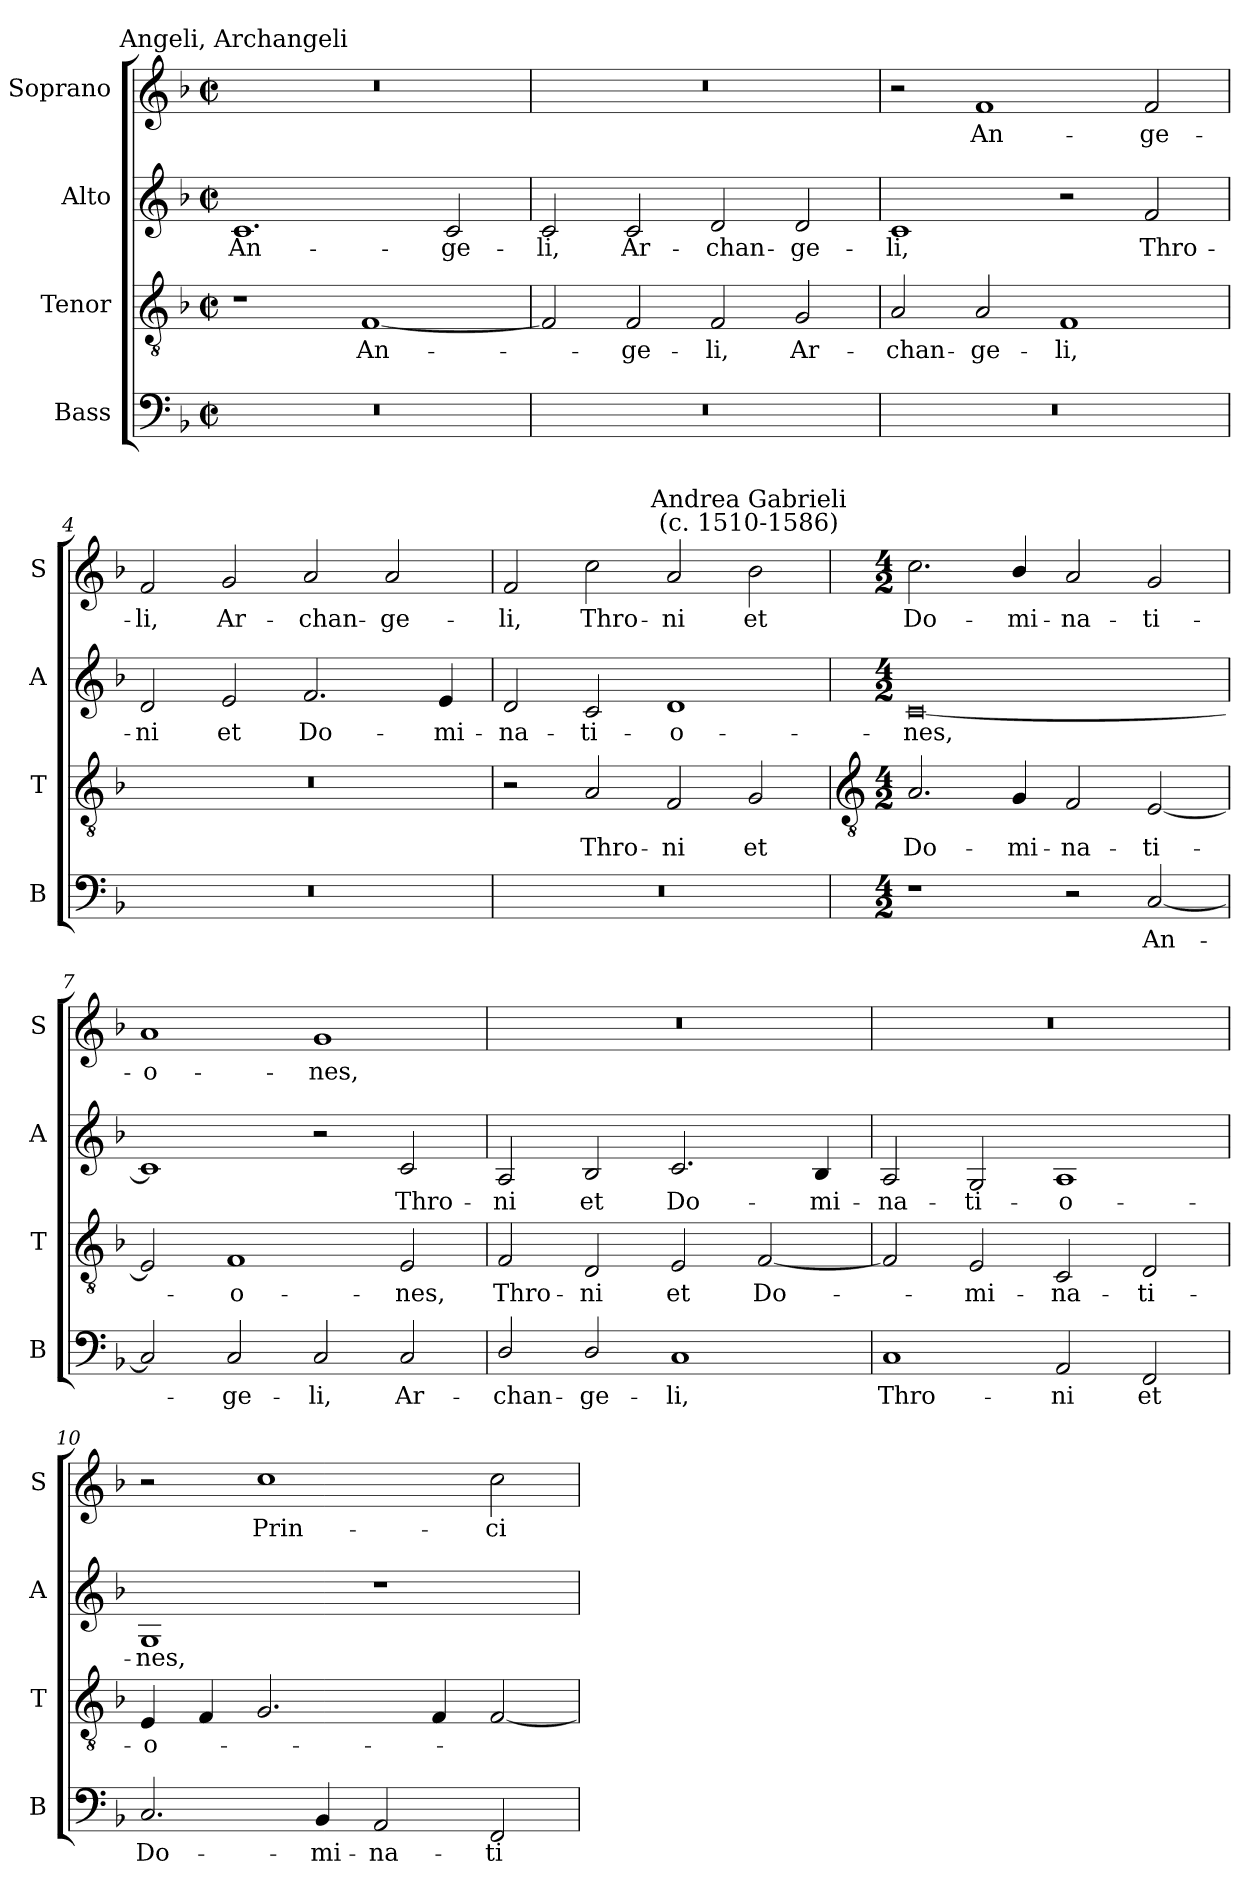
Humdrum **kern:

**kern	**text	**kern	**text	**kern	**text	**kern	**text
*part4	*part4	*part3	*part3	*part2	*part2	*part1	*part1
*staff4	*staff4	*staff3	*staff3	*staff2	*staff2	*staff1	*staff1
*I"Bass	*	*I"Tenor	*	*I"Alto	*	*I"Soprano	*
*I'B	*	*I'T	*	*I'A	*	*I'S	*
*clefF4	*	*clefGv2	*	*clefG2	*	*clefG2	*
*k[b-]	*	*k[b-]	*	*k[b-]	*	*k[b-]	*
*F:	*	*F:	*	*F:	*	*F:	*
*M4/2	*	*M4/2	*	*M4/2	*	*M4/2	*
*met(c|)	*	*met(c|)	*	*met(c|)	*	*met(c|)	*
=1	=1	=1	=1	=1	=1	=1	=1
!	!	!	!	!	!	!LO:TX:a:cj:t=Angeli, Archangeli	!
!	!	!	!	!	!LO:LY:b	!	!
0r	.	1r	.	1.c	An-	0r	.
!	!	!	!LO:LY:b	!	!	!	!
.	.	[1F	An-	.	.	.	.
!	!	!	!	!	!LO:LY:b	!	!
.	.	.	.	2c	-ge-	.	.
=2	=2	=2	=2	=2	=2	=2	=2
!	!	!	!	!	!LO:LY:b	!	!
0r	.	2F]	.	2c	-li,	0r	.
!	!	!	!LO:LY:b	!	!LO:LY:b	!	!
.	.	2F	ge-	2c	Ar-	.	.
!	!	!	!LO:LY:b	!	!LO:LY:b	!	!
.	.	2F	-li,	2d	-chan-	.	.
!	!	!	!LO:LY:b	!	!LO:LY:b	!	!
.	.	2G	Ar-	2d	-ge-	.	.
=3	=3	=3	=3	=3	=3	=3	=3
!	!	!	!LO:LY:b	!	!LO:LY:b	!	!
0r	.	2A	-chan-	1c	-li,	2r	.
!	!	!	!LO:LY:b	!	!	!	!LO:LY:b
.	.	2A	-ge-	.	.	1f	An-
!	!	!	!LO:LY:b	!	!	!	!
.	.	1F	-li,	2r	.	.	.
!	!	!	!	!	!LO:LY:b	!	!LO:LY:b
.	.	.	.	2f	Thro-	2f	-ge-
=4	=4	=4	=4	=4	=4	=4	=4
!	!	!	!	!	!LO:LY:b	!	!LO:LY:b
0r	.	0r	.	2d	-ni	2f	-li,
!	!	!	!	!	!LO:LY:b	!	!LO:LY:b
.	.	.	.	2e	et	2g	Ar-
!	!	!	!	!	!LO:LY:b	!	!LO:LY:b
.	.	.	.	2.f	Do-	2a	-chan-
!	!	!	!	!	!	!	!LO:LY:b
.	.	.	.	.	.	2a	-ge-
!	!	!	!	!	!LO:LY:b	!	!
.	.	.	.	4e	-mi-	.	.
=5	=5	=5	=5	=5	=5	=5	=5
!	!	!	!	!	!LO:LY:b	!	!LO:LY:b
0r	.	2r	.	2d	-na-	2f	-li,
!	!	!	!LO:LY:b	!	!LO:LY:b	!	!LO:LY:b
.	.	2A	Thro-	2c	-ti-	2cc	Thro-
!	!	!	!LO:LY:b	!	!LO:LY:b	!	!LO:LY:b
.	.	2F	-ni	1d	-o-	2a	-ni
!	!	!	!	!	!	!LO:TX:a:cj:t=Andrea Gabrieli\n(c. 1510-1586)	!
!	!	!	!LO:LY:b	!	!	!	!LO:LY:b
.	.	2G	et	.	.	2b-	et
!!LO:LB:g=z
=6	=6	=6	=6	=6	=6	=6	=6
*	*	*clefGv2	*	*	*	*	*
*M4/2	*	*M4/2	*	*M4/2	*	*M4/2	*
!	!	!	!LO:LY:b	!	!LO:LY:b	!	!LO:LY:b
1r	.	2.A	Do-	[0c	-nes,	2.cc	Do-
!	!	!	!LO:LY:b	!	!	!	!LO:LY:b
.	.	4G/	-mi-	.	.	4b-/	-mi-
!	!	!	!LO:LY:b	!	!	!	!LO:LY:b
2r	.	2F	-na-	.	.	2a	-na-
!	!LO:LY:b	!	!LO:LY:b	!	!	!	!LO:LY:b
[2C	An-	[2E	-ti-	.	.	2g	-ti-
=7	=7	=7	=7	=7	=7	=7	=7
!	!	!	!	!	!	!	!LO:LY:b
2C]	.	2E]	.	1c]	.	1a	-o-
!	!LO:LY:b	!	!LO:LY:b	!	!	!	!
2C	ge-	1F	o-	.	.	.	.
!	!LO:LY:b	!	!	!	!	!	!LO:LY:b
2C	-li,	.	.	2r	.	1g/	-nes,
!	!LO:LY:b	!	!LO:LY:b	!	!LO:LY:b	!	!
2C	Ar-	2E	-nes,	2c	Thro-	.	.
=8	=8	=8	=8	=8	=8	=8	=8
!	!LO:LY:b	!	!LO:LY:b	!	!LO:LY:b	!	!
2D/	-chan-	2F	Thro-	2A	-ni	0r	.
!	!LO:LY:b	!	!LO:LY:b	!	!LO:LY:b	!	!
2D/	-ge-	2D	-ni	2B-	et	.	.
!	!LO:LY:b	!	!LO:LY:b	!	!LO:LY:b	!	!
1C	-li,	2E	et	2.c	Do-	.	.
!	!	!	!LO:LY:b	!	!	!	!
.	.	[2F	Do-	.	.	.	.
!	!	!	!	!	!LO:LY:b	!	!
.	.	.	.	4B-	-mi-	.	.
=9	=9	=9	=9	=9	=9	=9	=9
!	!LO:LY:b	!	!	!	!LO:LY:b	!	!
1C	Thro-	2F]	.	2A	-na-	0r	.
!	!	!	!LO:LY:b	!	!LO:LY:b	!	!
.	.	2E	mi-	2G	-ti-	.	.
!	!LO:LY:b	!	!LO:LY:b	!	!LO:LY:b	!	!
2AA	-ni	2C	-na-	1A	-o-	.	.
!	!LO:LY:b	!	!LO:LY:b	!	!	!	!
2FF	et	2D	-ti-	.	.	.	.
=10	=10	=10	=10	=10	=10	=10	=10
!	!LO:LY:b	!	!LO:LY:b	!	!LO:LY:b	!	!
2.C	Do-	4E	-o-	1G	-nes,	2r	.
.	.	4F	.	.	.	.	.
!	!	!	!	!	!	!	!LO:LY:b
.	.	2.G/	.	.	.	1cc	Prin-
!	!LO:LY:b	!	!	!	!	!	!
4BB-/	-mi-	.	.	.	.	.	.
!	!LO:LY:b	!	!	!	!	!	!
2AA	-na-	.	.	1r	.	.	.
.	.	4F	.	.	.	.	.
!	!LO:LY:b	!	!	!	!	!	!LO:LY:b
2FF	-ti-	[2F	.	.	.	2cc	-ci-
=	=	=	=	=	=	=	=
*-	*-	*-	*-	*-	*-	*-	*-
